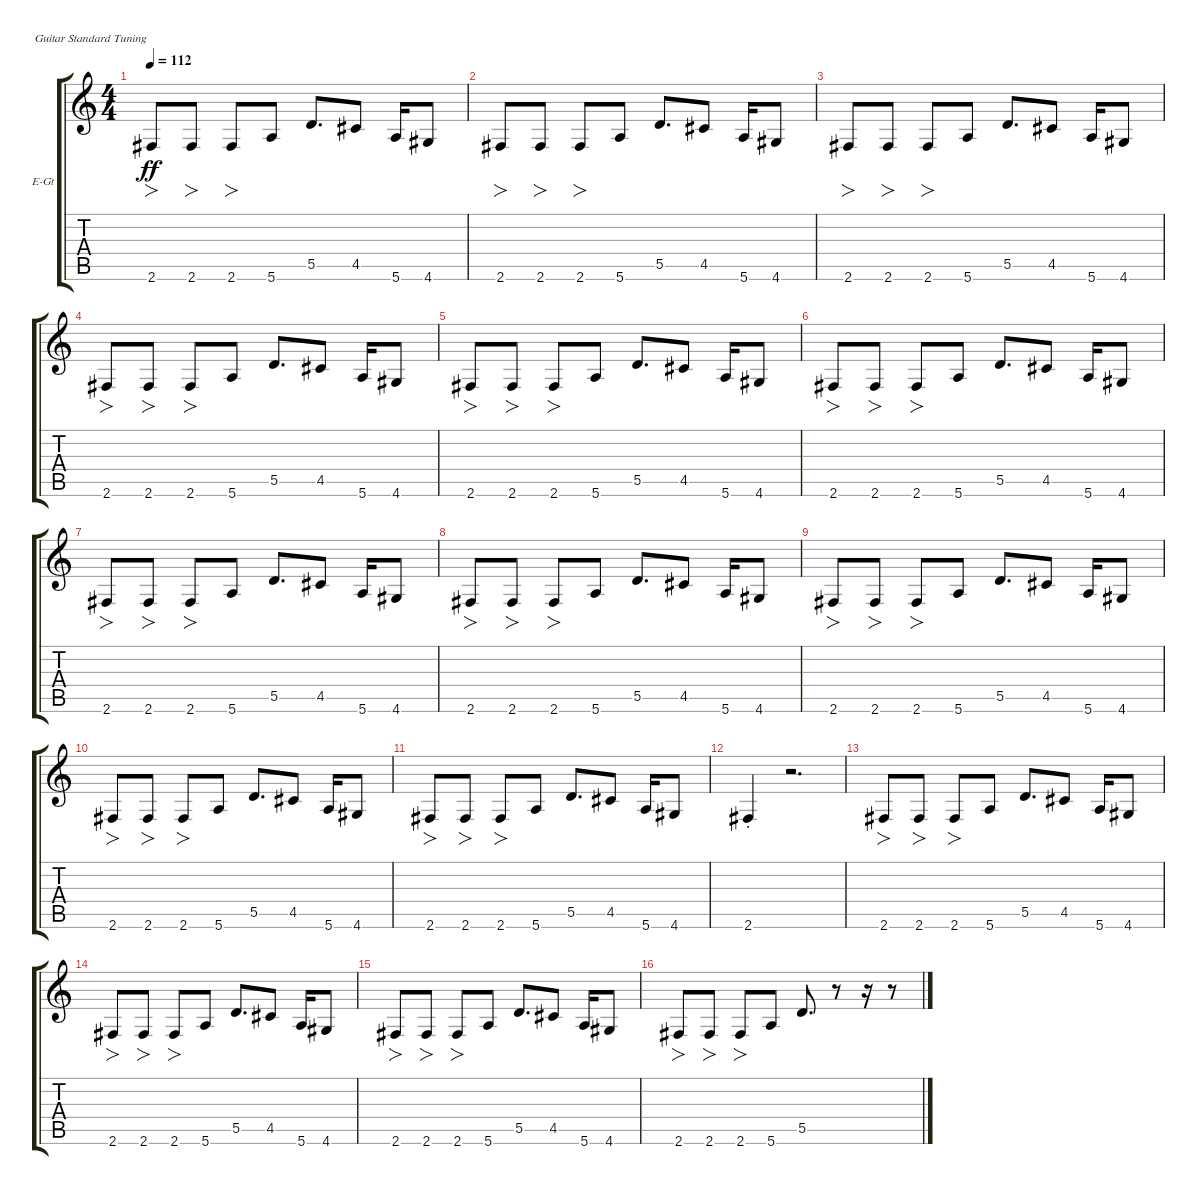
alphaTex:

\defaultSystemsLayout 4
\bracketExtendMode groupsimilarinstruments
\firstSystemTrackNameOrientation horizontal
\otherSystemsTrackNameOrientation horizontal
\track ("Cook" "E-Gt") {instrument electricguitarclean}
\staff {score tabs}
\tuning (E4 B3 G3 D3 A2 E2)
\ts (4 4)
\tempo 112
\clef g2
\ks c
2.6.8{fo dy ff instrument electricguitarclean} 2.6.8{fo} 2.6.8{fo} 5.6.8 5.5.8{d} 4.5.8 5.6.16 4.6.8 |
2.6.8{fo} 2.6.8{fo} 2.6.8{fo} 5.6.8 5.5.8{d} 4.5.8 5.6.16 4.6.8 |
2.6.8{fo} 2.6.8{fo} 2.6.8{fo} 5.6.8 5.5.8{d} 4.5.8 5.6.16 4.6.8 |
2.6.8{fo} 2.6.8{fo} 2.6.8{fo} 5.6.8 5.5.8{d} 4.5.8 5.6.16 4.6.8 |
2.6.8{fo} 2.6.8{fo} 2.6.8{fo} 5.6.8 5.5.8{d} 4.5.8 5.6.16 4.6.8 |
2.6.8{fo} 2.6.8{fo} 2.6.8{fo} 5.6.8 5.5.8{d} 4.5.8 5.6.16 4.6.8 |
2.6.8{fo} 2.6.8{fo} 2.6.8{fo} 5.6.8 5.5.8{d} 4.5.8 5.6.16 4.6.8 |
2.6.8{fo} 2.6.8{fo} 2.6.8{fo} 5.6.8 5.5.8{d} 4.5.8 5.6.16 4.6.8 |
2.6.8{fo} 2.6.8{fo} 2.6.8{fo} 5.6.8 5.5.8{d} 4.5.8 5.6.16 4.6.8 |
2.6.8{fo} 2.6.8{fo} 2.6.8{fo} 5.6.8 5.5.8{d} 4.5.8 5.6.16 4.6.8 |
2.6.8{fo} 2.6.8{fo} 2.6.8{fo} 5.6.8 5.5.8{d} 4.5.8 5.6.16 4.6.8 |
2.6{st}.4 r.2{d} |
2.6.8{fo} 2.6.8{fo} 2.6.8{fo} 5.6.8 5.5.8{d} 4.5.8 5.6.16 4.6.8 |
2.6.8{fo} 2.6.8{fo} 2.6.8{fo} 5.6.8 5.5.8{d} 4.5.8 5.6.16 4.6.8 |
2.6.8{fo} 2.6.8{fo} 2.6.8{fo} 5.6.8 5.5.8{d} 4.5.8 5.6.16 4.6.8 |
2.6.8{fo} 2.6.8{fo} 2.6.8{fo} 5.6.8 5.5.8{d} r.8 r.16 r.8
